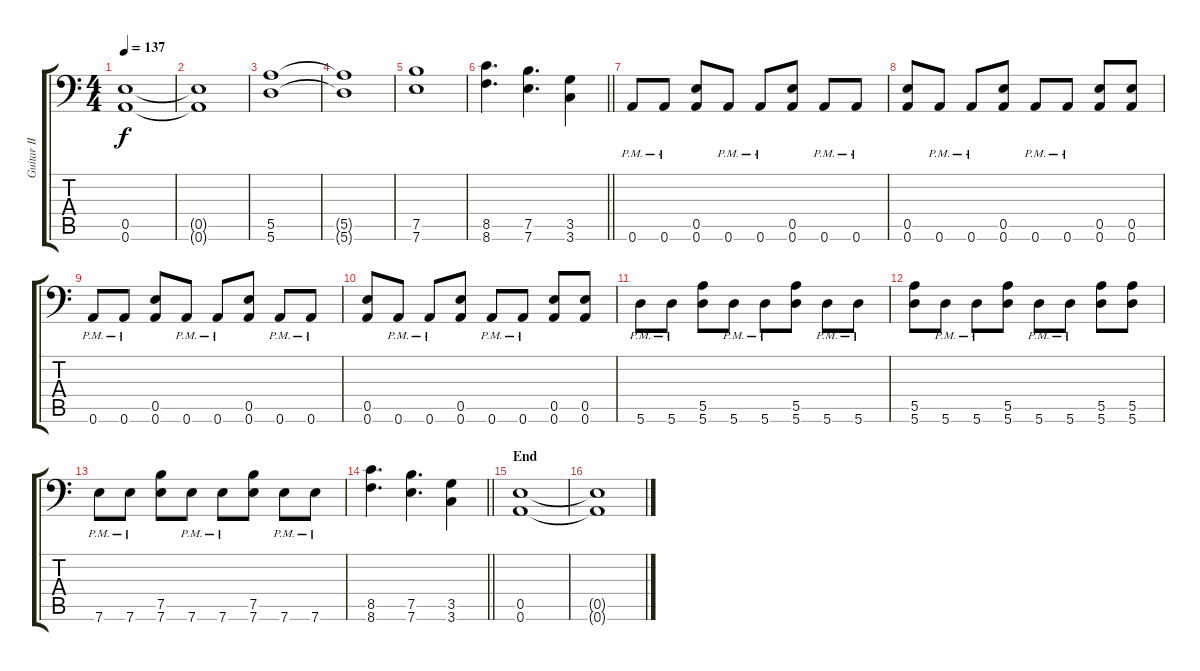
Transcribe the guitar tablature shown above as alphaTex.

\track ("Guitar II" "Guitar II") {instrument distortionguitar}
\staff {score tabs}
\tuning (B3 Gb3 D3 A2 E2 A1) {hide}
\ts (4 4)
\tempo 137
\clef f4
\ks c
(0.5 0.6).1{dy f} |
(0.5{t} 0.6{t}).1 |
(5.5 5.6).1 |
(5.5{t} 5.6{t}).1 |
(7.5 7.6).1 |
\barLineRight lightlight
(8.5 8.6).4{d} (7.5 7.6).4{d} (3.5 3.6).4 |
\section ("" "")
0.6{pm}.8 0.6{pm}.8 (0.5 0.6).8 0.6{pm}.8 0.6{pm}.8 (0.5 0.6).8 0.6{pm}.8 0.6{pm}.8 |
(0.5 0.6).8 0.6{pm}.8 0.6{pm}.8 (0.5 0.6).8 0.6{pm}.8 0.6{pm}.8 (0.5 0.6).8 (0.5 0.6).8 |
0.6{pm}.8 0.6{pm}.8 (0.5 0.6).8 0.6{pm}.8 0.6{pm}.8 (0.5 0.6).8 0.6{pm}.8 0.6{pm}.8 |
(0.5 0.6).8 0.6{pm}.8 0.6{pm}.8 (0.5 0.6).8 0.6{pm}.8 0.6{pm}.8 (0.5 0.6).8 (0.5 0.6).8 |
5.6{pm}.8 5.6{pm}.8 (5.5 5.6).8 5.6{pm}.8 5.6{pm}.8 (5.5 5.6).8 5.6{pm}.8 5.6{pm}.8 |
(5.5 5.6).8 5.6{pm}.8 5.6{pm}.8 (5.5 5.6).8 5.6{pm}.8 5.6{pm}.8 (5.5 5.6).8 (5.5 5.6).8 |
7.6{pm}.8 7.6{pm}.8 (7.5 7.6).8 7.6{pm}.8 7.6{pm}.8 (7.5 7.6).8 7.6{pm}.8 7.6{pm}.8 |
\barLineRight lightlight
(8.5 8.6).4{d} (7.5 7.6).4{d} (3.5 3.6).4 |
\section ("" "End")
(0.5 0.6).1 |
(0.5{t} 0.6{t}).1
